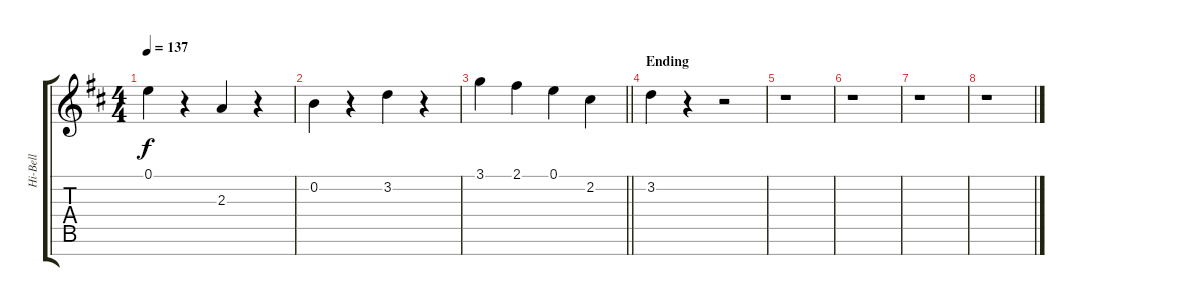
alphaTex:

\track ("Hi-Bell" "Hi-Bell") {instrument tubularbells}
\staff {score tabs}
\tuning (E5 B4 G4 D4 A3 E3 B2) {hide}
\ts (4 4)
\tempo 137
\clef g2
\ks d
0.1.4{dy f} r.4 2.3.4 r.4 |
0.2.4 r.4 3.2.4 r.4 |
\barLineRight lightlight
3.1.4 2.1.4 0.1.4 2.2.4 |
\section ("" "Ending")
3.2.4 r.4 r.2 |
r.1 |
r.1 |
r.1 |
r.1
